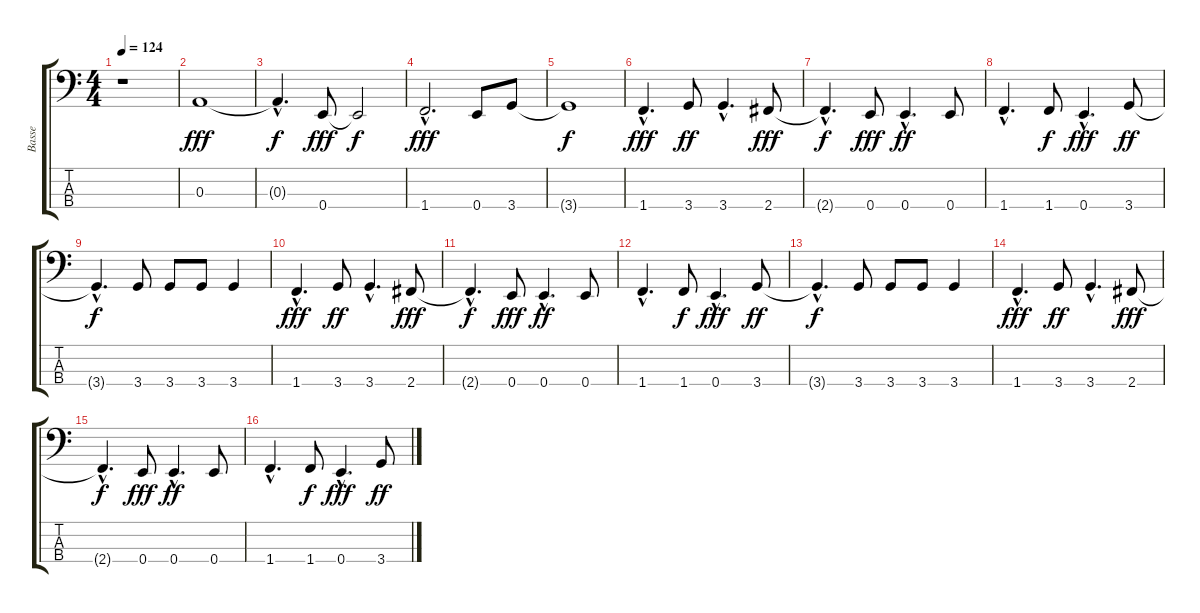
\track ("Basse" "Basse") {instrument electricbassfinger}
\staff {score tabs}
\tuning (G2 D2 A1 E1) {hide}
\ts (4 4)
\tempo 124
\clef f4
\ks c
r.1{dy f} |
0.3.1{dy fff} |
0.3{hac t}.4{d dy f} 0.4.8{dy fff} 0.4{t}.2{dy f} |
1.4{hac}.2{d dy fff} 0.4.8 3.4.8 |
3.4{t}.1{dy f} |
1.4{hac}.4{d dy fff} 3.4.8{dy ff} 3.4{hac}.4{d} 2.4.8{dy fff} |
2.4{hac t}.4{d dy f} 0.4.8{dy fff} 0.4{hac}.4{d dy ff} 0.4.8 |
1.4{hac}.4{d} 1.4.8{dy f} 0.4{hac}.4{d dy fff} 3.4.8{dy ff} |
3.4{hac t}.4{d dy f} 3.4.8 3.4.8 3.4.8 3.4.4 |
1.4{hac}.4{d dy fff} 3.4.8{dy ff} 3.4{hac}.4{d} 2.4.8{dy fff} |
2.4{hac t}.4{d dy f} 0.4.8{dy fff} 0.4{hac}.4{d dy ff} 0.4.8 |
1.4{hac}.4{d} 1.4.8{dy f} 0.4{hac}.4{d dy fff} 3.4.8{dy ff} |
3.4{hac t}.4{d dy f} 3.4.8 3.4.8 3.4.8 3.4.4 |
1.4{hac}.4{d dy fff} 3.4.8{dy ff} 3.4{hac}.4{d} 2.4.8{dy fff} |
2.4{hac t}.4{d dy f} 0.4.8{dy fff} 0.4{hac}.4{d dy ff} 0.4.8 |
1.4{hac}.4{d} 1.4.8{dy f} 0.4{hac}.4{d dy fff} 3.4.8{dy ff}
